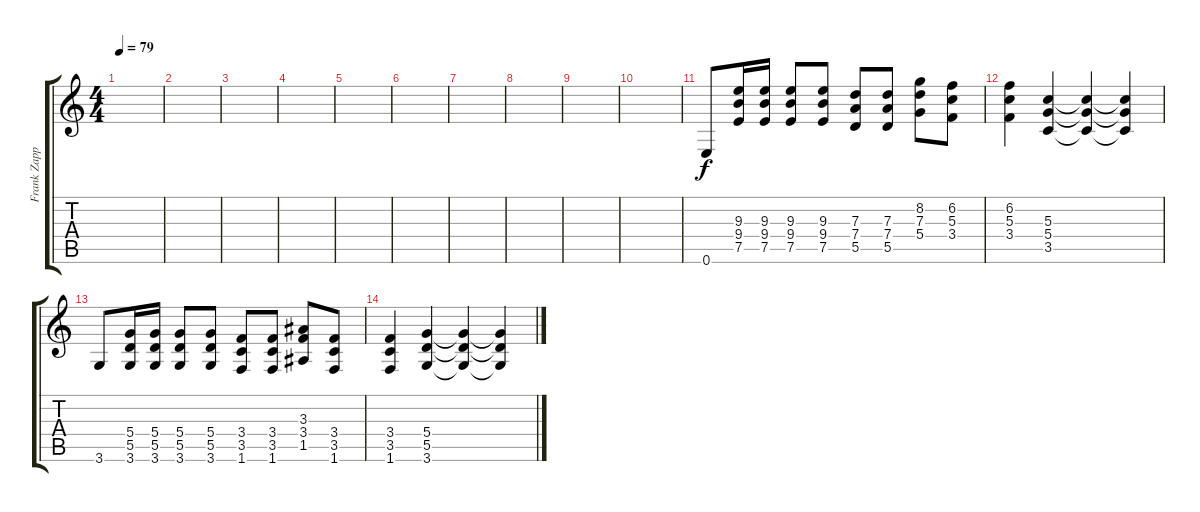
\track ("Frank Zappa" "Frank Zapp") {instrument overdrivenguitar}
\staff {score tabs}
\tuning (E4 B3 G3 D3 A2 E2) {hide}
\ts (4 4)
\tempo 79
\clef g2
\ks c
|
|
|
|
|
|
|
|
|
|
0.6.8 (9.3 9.4 7.5).16 (9.3 9.4 7.5).16 (9.3 9.4 7.5).8 (9.3 9.4 7.5).8 (7.3 7.4 5.5).8 (7.3 7.4 5.5).8 (8.2 7.3 5.4).8 (6.2 5.3 3.4).8 |
(6.2 5.3 3.4).4 (5.3 5.4 3.5).4 (5.3{t} 5.4{t} 3.5{t}).4 (5.3{t} 5.4{t} 3.5{t}).4 |
3.6.8 (5.4 5.5 3.6).16 (5.4 5.5 3.6).16 (5.4 5.5 3.6).8 (5.4 5.5 3.6).8 (3.4 3.5 1.6).8 (3.4 3.5 1.6).8 (3.3 3.4 1.5).8 (3.4 3.5 1.6).8 |
(3.4 3.5 1.6).4 (5.4 5.5 3.6).4 (5.4{t} 5.5{t} 3.6{t}).4 (5.4{t} 5.5{t} 3.6{t}).4
